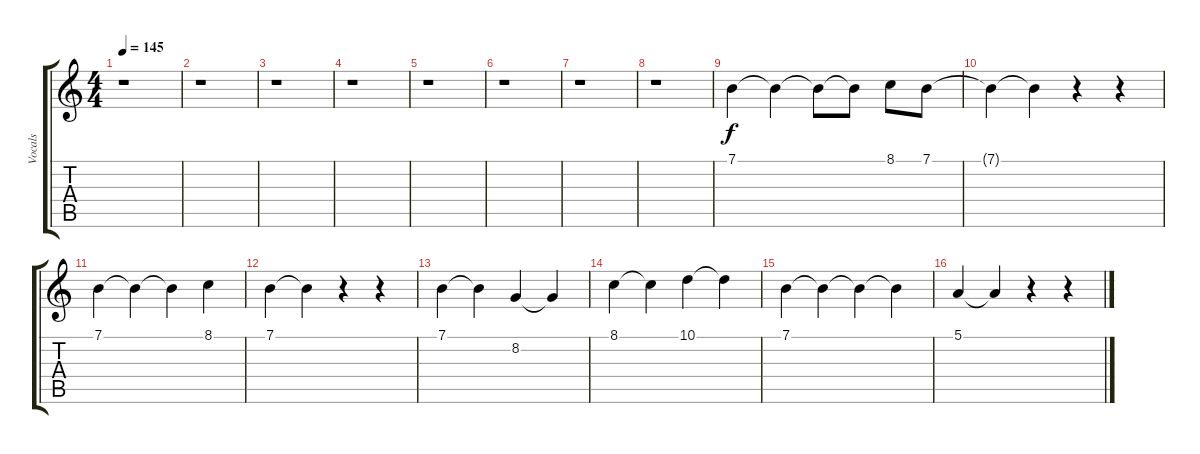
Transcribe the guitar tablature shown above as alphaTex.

\track ("Vocals" "Vocals") {instrument violin}
\staff {score tabs}
\tuning (E4 B3 G3 D3 A2 E2) {hide}
\ts (4 4)
\tempo 145
\clef g2
\ks c
r.1{dy f} |
r.1 |
r.1 |
r.1 |
r.1 |
r.1 |
r.1 |
r.1 |
7.1.4 7.1{t}.4 7.1{t}.8 7.1{t}.8 8.1.8 7.1.8 |
7.1{t}.4 7.1{t}.4 r.4 r.4 |
7.1.4 7.1{t}.4 7.1{t}.4 8.1.4 |
7.1.4 7.1{t}.4 r.4 r.4 |
7.1.4 7.1{t}.4 8.2.4 8.2{t}.4 |
8.1.4 8.1{t}.4 10.1.4 10.1{t}.4 |
7.1.4 7.1{t}.4 7.1{t}.4 7.1{t}.4 |
5.1.4 5.1{t}.4 r.4 r.4
